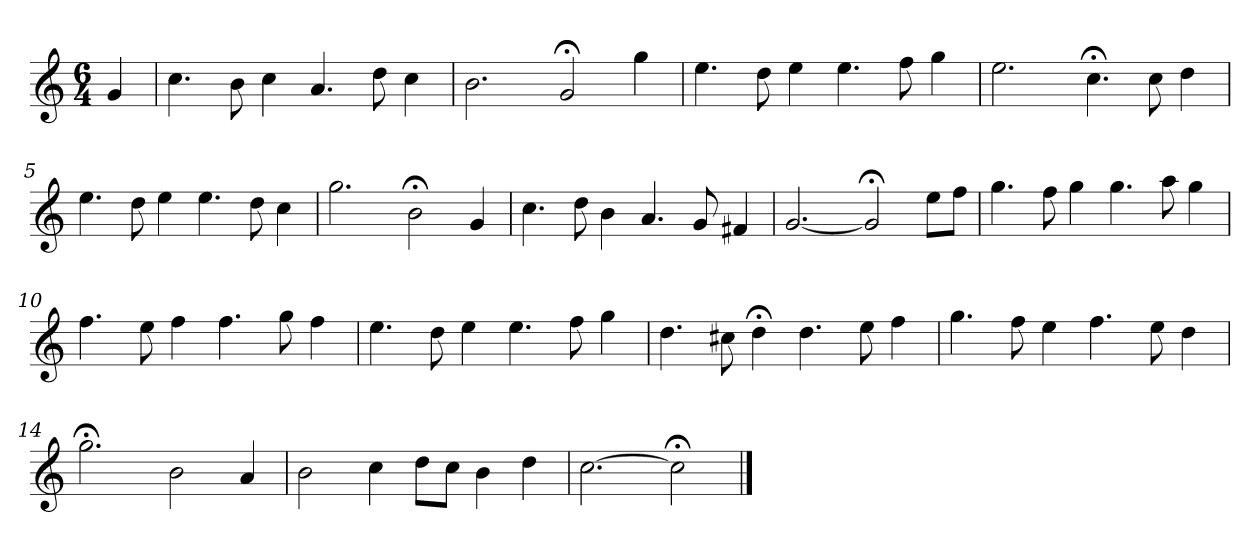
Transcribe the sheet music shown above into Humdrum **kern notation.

**kern
*part1
*staff1
*k[]
*C:
*M6/4
*MM120
=
4g
=1
4.cc
8b
4cc
4.a
8dd
4cc
=2
2.b
2g;<
4gg
=3
4.ee
8dd
4ee
4.ee
8ff
4gg
=4
2.ee
4.cc;<
8cc
4dd
=5
4.ee
8dd
4ee
4.ee
8dd
4cc
=6
2.gg
2b;<
4g
=7
4.cc
8dd
4b
4.a
8g
4f#X
=8
[2.g
2g;<]
8eeL
8ffJ
=9
4.gg
8ff
4gg
4.gg
8aa
4gg
=10
4.ff
8ee
4ff
4.ff
8gg
4ff
=11
4.ee
8dd
4ee
4.ee
8ff
4gg
=12
4.dd
8cc#X
4dd;<
4.dd
8ee
4ff
=13
4.gg
8ff
4ee
4.ff
8ee
4dd
=14
2.gg;<
2b
4a
=15
2b
4cc
8ddL
8ccJ
4b
4dd
=16
[2.cc
2cc;<]
==
*-
